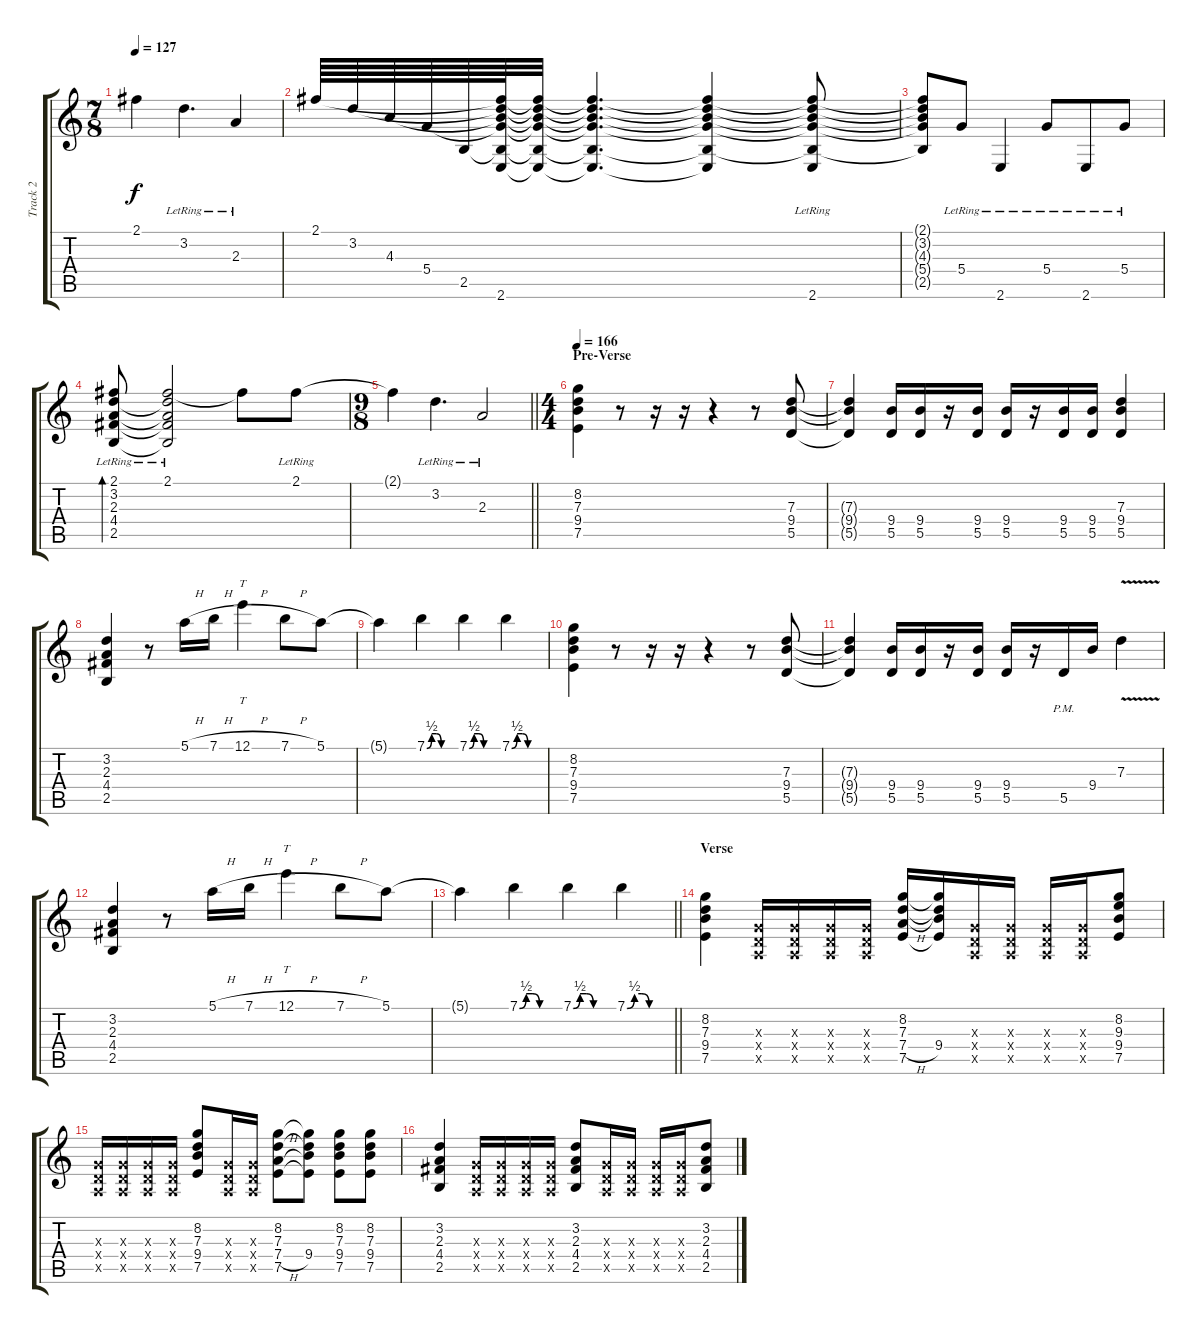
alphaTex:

\track ("Track 2" "Track 2") {instrument electricguitarjazz}
\staff {score tabs}
\tuning (E4 B3 G3 D3 A2 D2) {hide}
\ts (7 8)
\tempo 127
\clef g2
\ks c
2.1{t}.4{dy f} 3.2{lr}.4{d} 2.3{lr}.4 |
2.1.64 3.2.64 4.3.64 5.4.64 2.5.64 (2.1{t} 3.2{t} 4.3{t} 5.4{t} 2.5{t} 2.6).64 (2.1{t} 3.2{t} 4.3{t} 5.4{t} 2.5{t} 2.6{t}).32 (2.1{t} 3.2{t} 4.3{t} 5.4{t} 2.5{t} 2.6{t}).4{d} (2.1{t} 3.2{t} 4.3{t} 5.4{t} 2.5{t} 2.6{t}).4 (2.1{t} 3.2{t} 4.3{t} 5.4{t} 2.5{t} 2.6{lr}).8 |
(2.1{t} 3.2{t} 4.3{t} 5.4{t} 2.5{t}).8 5.4{lr}.8 2.6{lr}.4 5.4{lr}.8 2.6{lr}.8 5.4{lr}.8 |
(2.1{lr} 3.2{lr} 2.3{lr} 4.4{lr} 2.5{lr}).8{bd 120} (2.1{lr} 3.2{t} 2.3{t} 4.4{t} 2.5{t}).2 2.1{t}.8 2.1{lr}.8 |
\ts (9 8)
\barLineRight lightlight
2.1{t}.4 3.2{lr}.4{d} 2.3{lr}.2 |
\ts (4 4)
\section ("" "Pre-Verse")
\tempo 166
(8.2 7.3 9.4 7.5).4{instrument overdrivenguitar} r.8 r.16 r.16 r.4 r.8 (7.3 9.4 5.5).8 |
(7.3{t} 9.4{t} 5.5{t}).4 (9.4 5.5).16 (9.4 5.5).16 r.16 (9.4 5.5).16 (9.4 5.5).16 r.16 (9.4 5.5).16 (9.4 5.5).16 (7.3 9.4 5.5).4 |
(3.2 2.3 4.4 2.5).4 r.8 5.1{h}.16 7.1{h}.16 12.1{h}.4{tt} 7.1{h}.8 5.1.8 |
5.1{t}.4 7.1{be (custom 0 0 10 2 20 2 30 0 60 0)}.4 7.1{be (custom 0 0 10 2 20 2 30 0 60 0)}.4 7.1{be (custom 0 0 10 2 20 2 30 0 60 0)}.4 |
(8.2 7.3 9.4 7.5).4 r.8 r.16 r.16 r.4 r.8 (7.3 9.4 5.5).8 |
(7.3{t} 9.4{t} 5.5{t}).4 (9.4 5.5).16 (9.4 5.5).16 r.16 (9.4 5.5).16 (9.4 5.5).16 r.16 5.5{pm}.16 9.4.16 7.3{v}.4 |
(3.2 2.3 4.4 2.5).4 r.8 5.1{h}.16 7.1{h}.16 12.1{h}.4{tt} 7.1{h}.8 5.1.8 |
\barLineRight lightlight
5.1{t}.4 7.1{be (custom 0 0 10 2 20 2 30 0 60 0)}.4 7.1{be (custom 0 0 10 2 20 2 30 0 60 0)}.4 7.1{be (custom 0 0 10 2 20 2 30 0 60 0)}.4 |
\section ("" "Verse")
(8.2 7.3 9.4 7.5).4 (0.3{x} 0.4{x} 0.5{x}).16 (0.3{x} 0.4{x} 0.5{x}).16 (0.3{x} 0.4{x} 0.5{x}).16 (0.3{x} 0.4{x} 0.5{x}).16 (8.2 7.3 7.4{h} 7.5).16 (8.2{t} 7.3{t} 9.4 7.5{t}).16 (0.3{x} 0.4{x} 0.5{x}).16 (0.3{x} 0.4{x} 0.5{x}).16 (0.3{x} 0.4{x} 0.5{x}).16 (0.3{x} 0.4{x} 0.5{x}).16 (8.2 9.3 9.4 7.5).8 |
(0.3{x} 0.4{x} 0.5{x}).16 (0.3{x} 0.4{x} 0.5{x}).16 (0.3{x} 0.4{x} 0.5{x}).16 (0.3{x} 0.4{x} 0.5{x}).16 (8.2 7.3 9.4 7.5).8 (0.3{x} 0.4{x} 0.5{x}).16 (0.3{x} 0.4{x} 0.5{x}).16 (8.2 7.3 7.4{h} 7.5).8 (8.2{t} 7.3{t} 9.4 7.5{t}).8 (8.2 7.3 9.4 7.5).8 (8.2 7.3 9.4 7.5).8 |
(3.2 2.3 4.4 2.5).4 (0.3{x} 0.4{x} 0.5{x}).16 (0.3{x} 0.4{x} 0.5{x}).16 (0.3{x} 0.4{x} 0.5{x}).16 (0.3{x} 0.4{x} 0.5{x}).16 (3.2 2.3 4.4 2.5).8 (0.3{x} 0.4{x} 0.5{x}).16 (0.3{x} 0.4{x} 0.5{x}).16 (0.3{x} 0.4{x} 0.5{x}).16 (0.3{x} 0.4{x} 0.5{x}).16 (3.2 2.3 4.4 2.5).8
